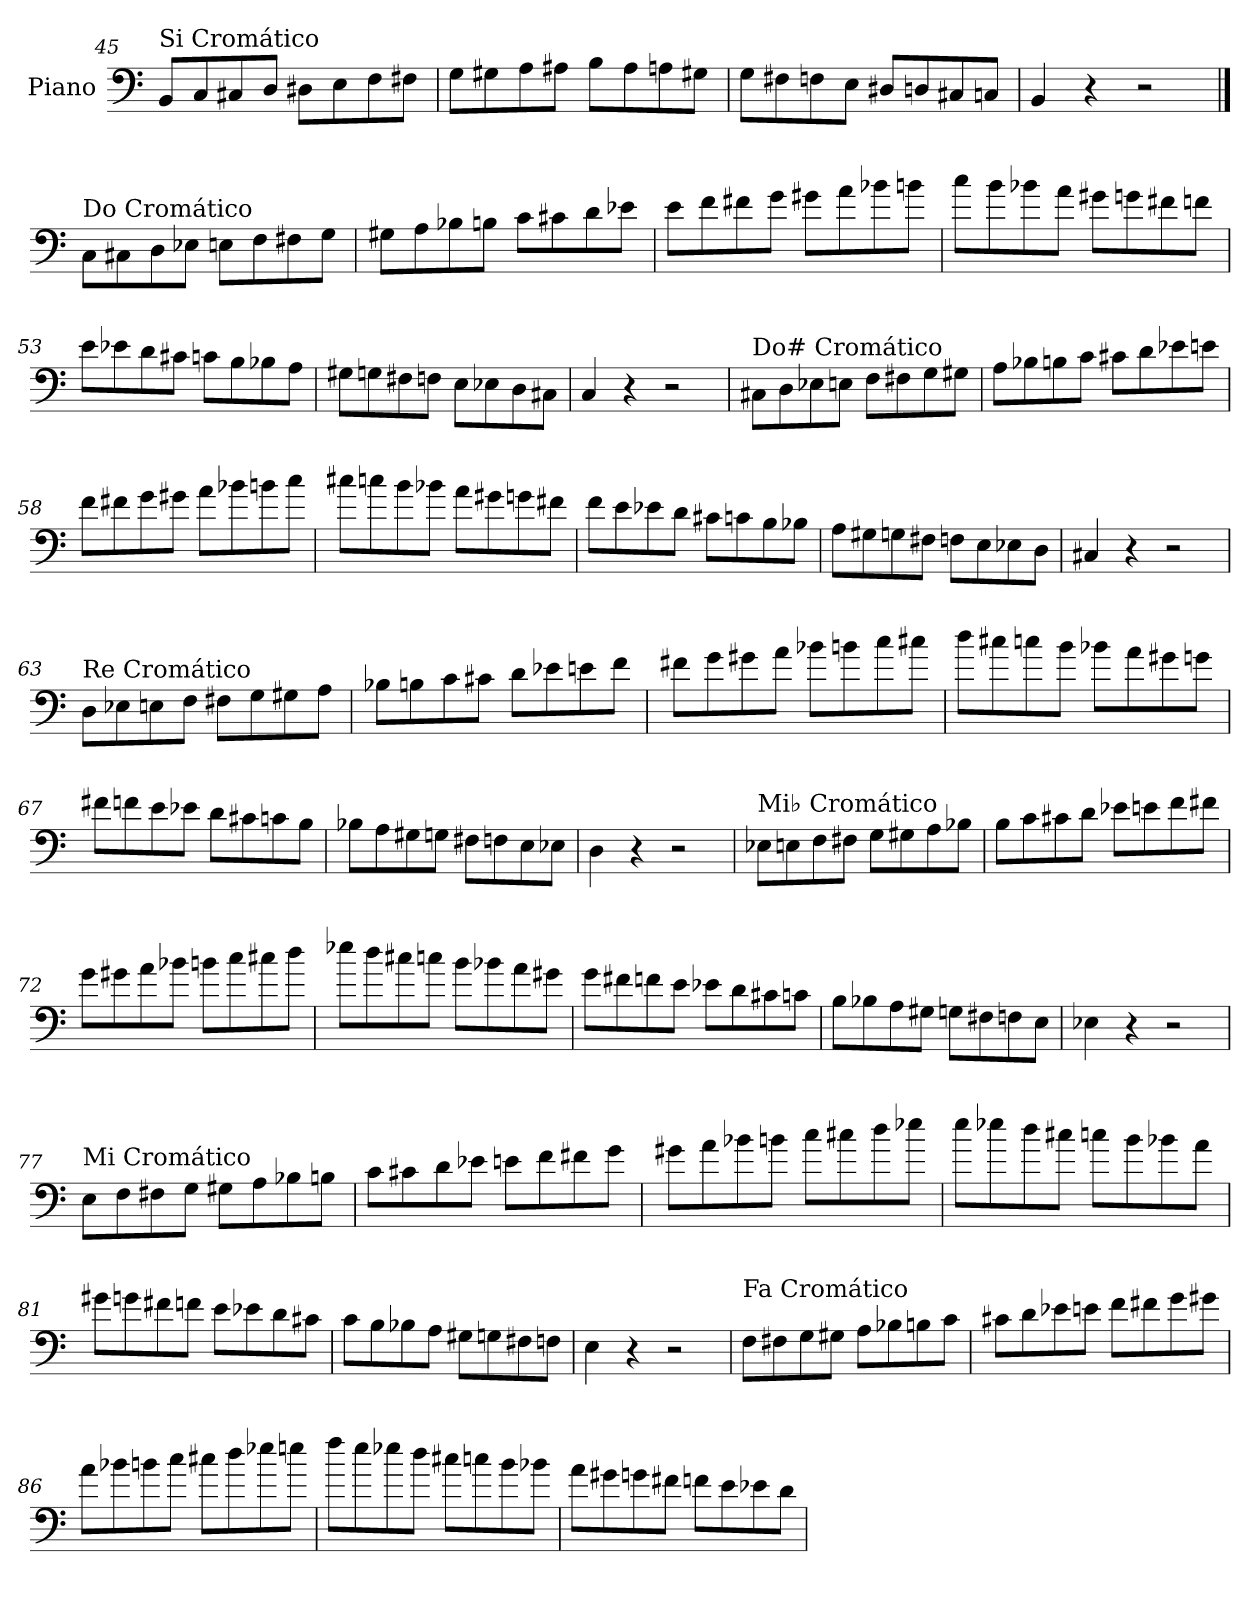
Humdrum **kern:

**kern
*part1
*staff1
*I"Piano
*I'Pno.
!!LO:LB:g=z
*clefF4
*k[]
=45
!LO:TX:a:t=Si Cromático
8BB/L
8C/
8C#X/
8D/J
8D#X\L
8E\
8F\
8F#X\J
=46
8G\L
8G#X\
8A\
8A#X\J
8B\L
8A#\
8An\
8G#X\J
=47
8G\L
8F#X\
8Fn\
8E\J
8D#X/L
8Dn/
8C#X/
8Cn/J
=48
4BB/
4r
2r
!!LO:PB:g=z
==49
!LO:TX:a:t=Do Cromático
8C\L
8C#X\
8D\
8E-X\J
8En\L
8F\
8F#X\
8G\J
=50
8G#X\L
8A\
8B-X\
8Bn\J
8c\L
8c#X\
8d\
8e-X\J
=51
8e\L
8f\
8f#X\
8g\J
8g#X\L
8a\
8b-X\
8bn\J
!!LO:LB:g=z
=52
8cc\L
8b\
8b-X\
8a\J
8g#X\L
8gn\
8f#X\
8fn\J
=53
8e\L
8e-X\
8d\
8c#X\J
8cn\L
8B\
8B-X\
8A\J
=54
8G#X\L
8Gn\
8F#X\
8Fn\J
8E\L
8E-X\
8D\
8C#X\J
=55
4C/
4r
2r
!!LO:LB:g=z
=56
!LO:TX:a:t=Do# Cromático
8C#X\L
8D\
8E-X\
8En\J
8F\L
8F#X\
8G\
8G#X\J
=57
8A\L
8B-X\
8Bn\
8c\J
8c#X\L
8d\
8e-X\
8en\J
=58
8f\L
8f#X\
8g\
8g#X\J
8a\L
8b-X\
8bn\
8cc\J
!!LO:LB:g=z
=59
8cc#X\L
8ccn\
8b\
8b-X\J
8a\L
8g#X\
8gn\
8f#X\J
=60
8f\L
8e\
8e-X\
8d\J
8c#X\L
8cn\
8B\
8B-X\J
=61
8A\L
8G#X\
8Gn\
8F#X\J
8Fn\L
8E\
8E-X\
8D\J
=62
4C#X/
4r
2r
!!LO:LB:g=z
=63
!LO:TX:a:t=Re Cromático
8D\L
8E-X\
8En\
8F\J
8F#X\L
8G\
8G#X\
8A\J
=64
8B-X\L
8Bn\
8c\
8c#X\J
8d\L
8e-X\
8en\
8f\J
=65
8f#X\L
8g\
8g#X\
8a\J
8b-X\L
8bn\
8cc\
8cc#X\J
!!LO:LB:g=z
=66
8dd\L
8cc#X\
8ccn\
8b\J
8b-X\L
8a\
8g#X\
8gn\J
=67
8f#X\L
8fn\
8e\
8e-X\J
8d\L
8c#X\
8cn\
8B\J
=68
8B-X\L
8A\
8G#X\
8Gn\J
8F#X\L
8Fn\
8E\
8E-X\J
=69
4D\
4r
2r
!!LO:LB:g=z
=70
!LO:TX:a:t=Mi♭ Cromático
8E-X\L
8En\
8F\
8F#X\J
8G\L
8G#X\
8A\
8B-X\J
=71
8B\L
8c\
8c#X\
8d\J
8e-X\L
8en\
8f\
8f#X\J
=72
8g\L
8g#X\
8a\
8b-X\J
8bn\L
8cc\
8cc#X\
8dd\J
!!LO:LB:g=z
=73
8ee-X\L
8dd\
8cc#X\
8ccn\J
8b\L
8b-X\
8a\
8g#X\J
=74
8g\L
8f#X\
8fn\
8e\J
8e-X\L
8d\
8c#X\
8cn\J
=75
8B\L
8B-X\
8A\
8G#X\J
8Gn\L
8F#X\
8Fn\
8E\J
=76
4E-X\
4r
2r
!!LO:PB:g=z
=77
!LO:TX:a:t=Mi Cromático
8E\L
8F\
8F#X\
8G\J
8G#X\L
8A\
8B-X\
8Bn\J
=78
8c\L
8c#X\
8d\
8e-X\J
8en\L
8f\
8f#X\
8g\J
=79
8g#X\L
8a\
8b-X\
8bn\J
8cc\L
8cc#X\
8dd\
8ee-X\J
!!LO:LB:g=z
=80
8ee\L
8ee-X\
8dd\
8cc#X\J
8ccn\L
8b\
8b-X\
8a\J
=81
8g#X\L
8gn\
8f#X\
8fn\J
8e\L
8e-X\
8d\
8c#X\J
=82
8c\L
8B\
8B-X\
8A\J
8G#X\L
8Gn\
8F#X\
8Fn\J
=83
4E\
4r
2r
!!LO:LB:g=z
=84
!LO:TX:a:t=Fa Cromático
8F\L
8F#X\
8G\
8G#X\J
8A\L
8B-X\
8Bn\
8c\J
=85
8c#X\L
8d\
8e-X\
8en\J
8f\L
8f#X\
8g\
8g#X\J
=86
8a\L
8b-X\
8bn\
8cc\J
8cc#X\L
8dd\
8ee-X\
8een\J
!!LO:LB:g=z
=87
8ff\L
8ee\
8ee-X\
8dd\J
8cc#X\L
8ccn\
8b\
8b-X\J
=88
8a\L
8g#X\
8gn\
8f#X\J
8fn\L
8e\
8e-X\
8d\J
=
*-
